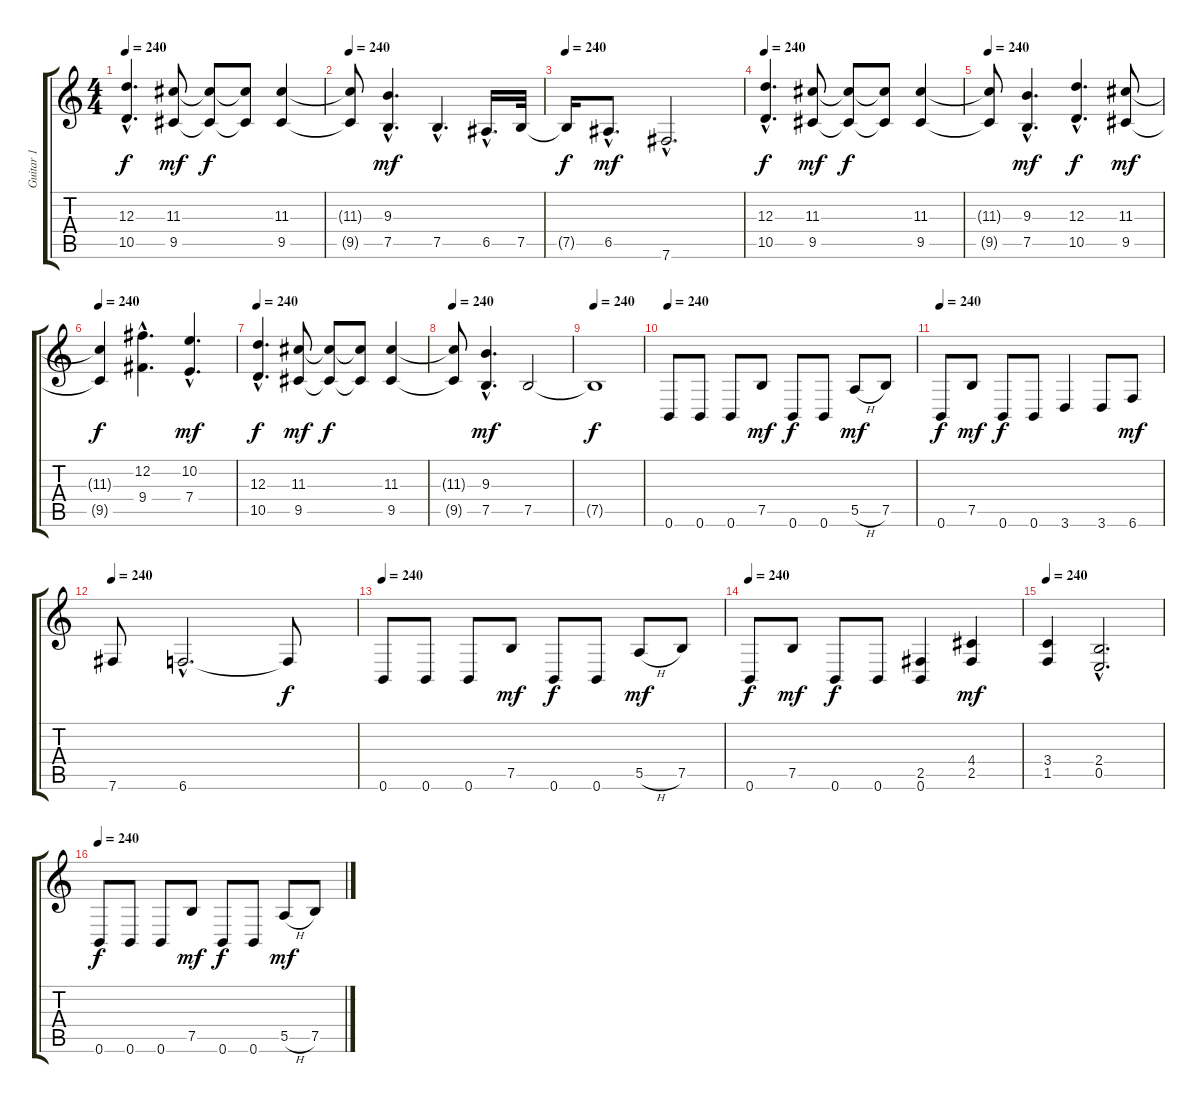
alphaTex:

\track ("Guitar 1" "Guitar 1") {instrument distortionguitar}
\staff {score tabs}
\tuning (B3 Gb3 D3 A2 E2 B1) {hide}
\ts (4 4)
\tempo 240
\clef g2
\ks c
(12.3{hac} 10.5{hac}).4{d dy f} (11.3 9.5).8{dy mf} (11.3{t} 9.5{t}).8{dy f} (11.3{t} 9.5{t}).8 (11.3 9.5).4 |
\tempo 240
(11.3{t} 9.5{t}).8 (9.3{hac} 7.5{hac}).4{d dy mf} 7.5{hac}.4{d} 6.5{hac}.16{d} 7.5.32 |
\tempo 240
7.5{t}.16{dy f} 6.5{hac}.8{d dy mf} 7.6{hac}.2{d} |
\tempo 240
(12.3{hac} 10.5{hac}).4{d dy f} (11.3 9.5).8{dy mf} (11.3{t} 9.5{t}).8{dy f} (11.3{t} 9.5{t}).8 (11.3 9.5).4 |
\tempo 240
(11.3{t} 9.5{t}).8 (9.3{hac} 7.5{hac}).4{d dy mf} (12.3{hac} 10.5{hac}).4{d dy f} (11.3 9.5).8{dy mf} |
\tempo 240
(11.3{t} 9.5{t}).4{dy f} (12.2{hac} 9.4{hac}).4{d} (10.2{hac} 7.4{hac}).4{d dy mf} |
\tempo 240
(12.3{hac} 10.5{hac}).4{d dy f} (11.3 9.5).8{dy mf} (11.3{t} 9.5{t}).8{dy f} (11.3{t} 9.5{t}).8 (11.3 9.5).4 |
\tempo 240
(11.3{t} 9.5{t}).8 (9.3{hac} 7.5{hac}).4{d dy mf} 7.5.2 |
\tempo 240
7.5{t}.1{dy f} |
\tempo 240
0.6.8 0.6.8 0.6.8 7.5.8{dy mf} 0.6.8{dy f} 0.6.8 5.5{h}.8{dy mf} 7.5.8 |
\tempo 240
0.6.8{dy f} 7.5.8{dy mf} 0.6.8{dy f} 0.6.8 3.6.4 3.6.8 6.6.8{dy mf} |
\tempo 240
7.6.8 6.6{hac}.2{d} 6.6{t}.8{dy f} |
\tempo 240
0.6.8 0.6.8 0.6.8 7.5.8{dy mf} 0.6.8{dy f} 0.6.8 5.5{h}.8{dy mf} 7.5.8 |
\tempo 240
0.6.8{dy f} 7.5.8{dy mf} 0.6.8{dy f} 0.6.8 (2.5 0.6).4 (4.4 2.5).4{dy mf} |
\tempo 240
(3.4 1.5).4 (2.4{hac} 0.5{hac}).2{d} |
\tempo 240
0.6.8{dy f} 0.6.8 0.6.8 7.5.8{dy mf} 0.6.8{dy f} 0.6.8 5.5{h}.8{dy mf} 7.5.8
